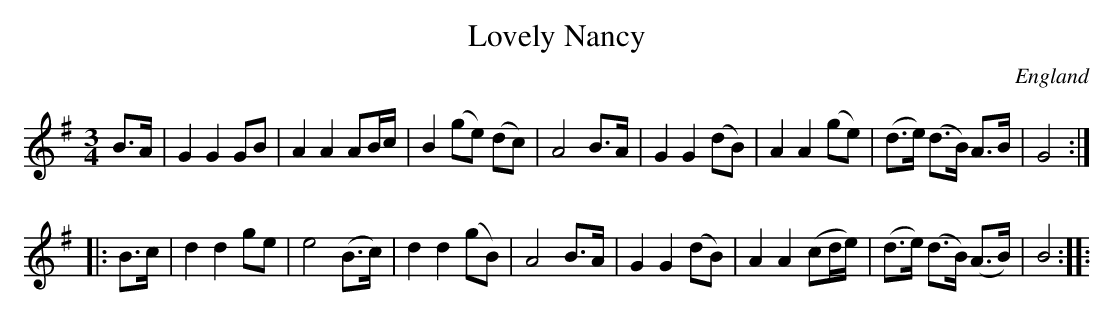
X:1
T:Lovely Nancy
L:1/8
M:3/4
O:England
K:G
B>A |\
G2 G2 GB | A2 A2 AB/c/ | B2 (ge) (dc) | A4 B>A |\
G2 G2 (dB) | A2 A2 (ge) | (d>e) (d>B) A>B | G4 ::
B>c |\
d2 d2 ge | e4 (B>c) | d2 d2 (gB) | A4 B>A |\
G2 G2 (dB) | A2 A2 (cd/e/) | (d>e) (d>B) (A>B) | B4 ::
